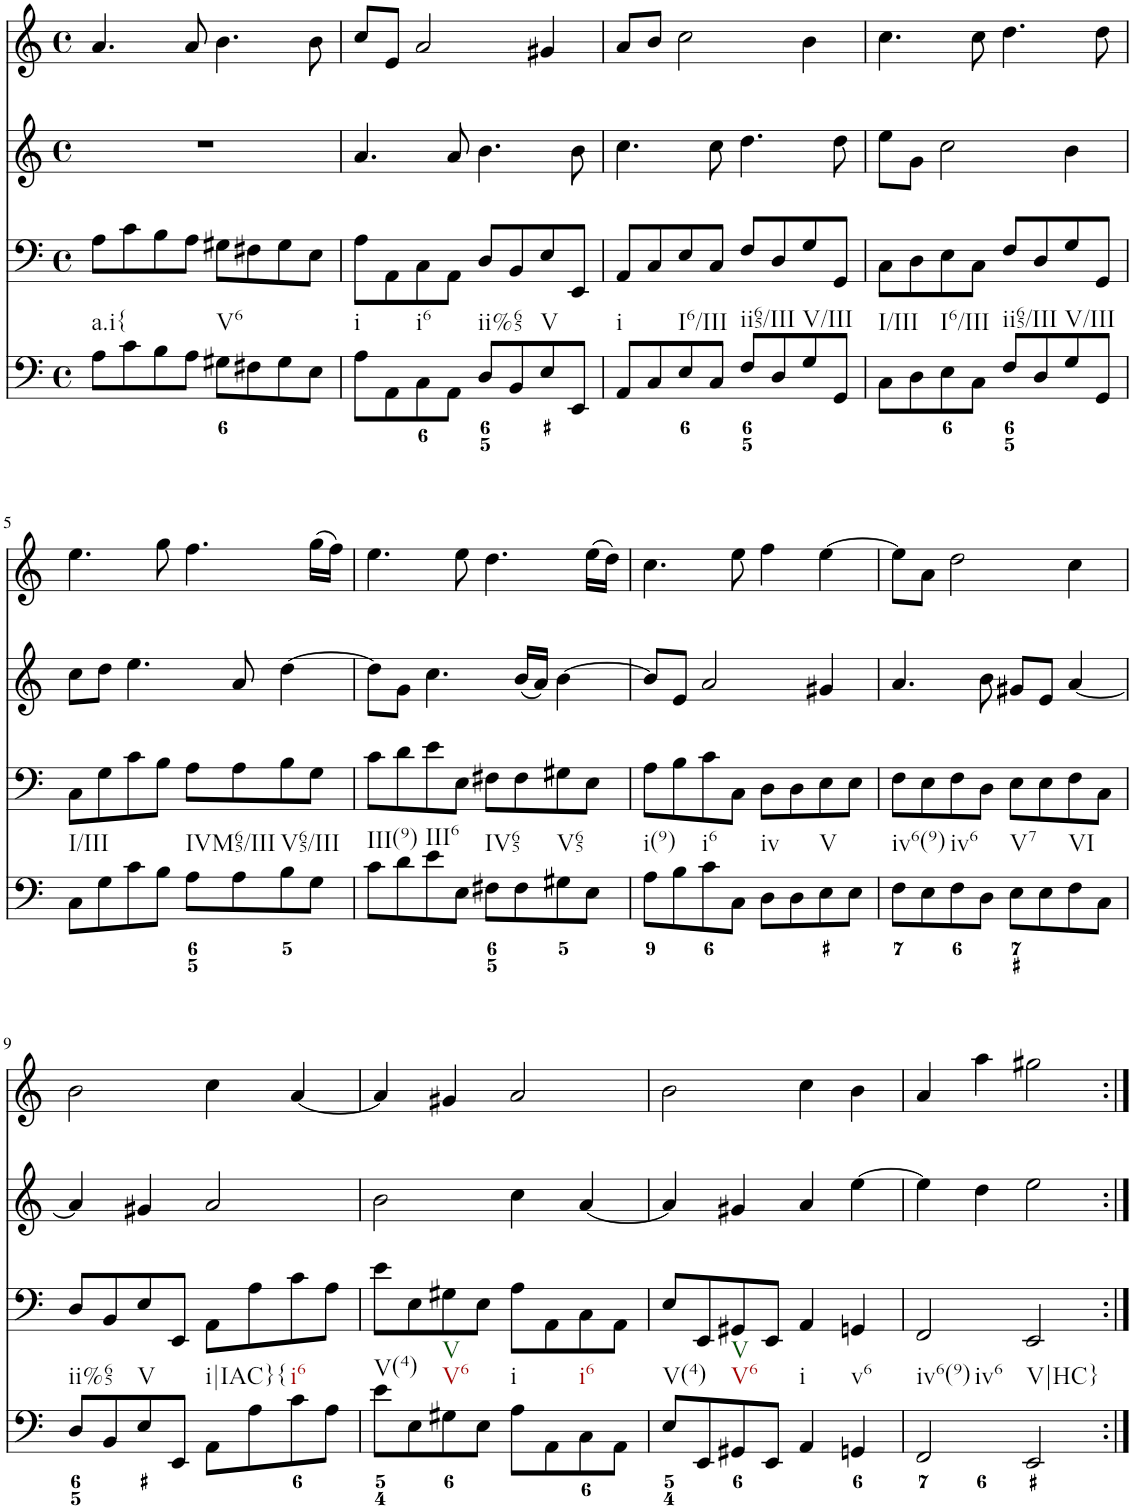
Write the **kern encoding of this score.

**kern	**kern	**kern	**kern
*part4	*part3	*part2	*part1
*staff4	*staff3	*staff2	*staff1
*I"Piano	*I"Piano	*I"Piano	*I"Piano
*I'Pno	*I'Pno	*I'Pno	*I'Pno
*clefF4	*clefF4	*clefG2	*clefG2
*k[]	*k[]	*k[]	*k[]
*M4/4	*M4/4	*M4/4	*M4/4
*met(c)	*met(c)	*met(c)	*met(c)
=1	=1	=1	=1
!LO:TX:b:t=a.i{	!	!	!
8A\L	8A\L	1r	4.a/
8c\	8c\	.	.
8B\	8B\	.	.
8A\J	8A\J	.	8a/
!LO:TX:b:t=V6	!	!	!
8G#X\L	8G#X\L	.	4.b\
8F#X\	8F#X\	.	.
8G#\	8G#\	.	.
8E\J	8E\J	.	8b\
=2	=2	=2	=2
!LO:TX:b:t=i	!	!	!
8A\L	8A\L	4.a/	8cc/L
8AA\	8AA\	.	8e/J
!LO:TX:b:t=i6	!	!	!
8C\	8C\	.	2a/
8AA\J	8AA\J	8a/	.
!LO:TX:b:t=ii%65	!	!	!
8D/L	8D/L	4.b\	.
8BB/	8BB/	.	.
!LO:TX:b:t=V	!	!	!
8E/	8E/	.	4g#X/
8EE/J	8EE/J	8b\	.
=3	=3	=3	=3
!LO:TX:b:t=i	!	!	!
8AA/L	8AA/L	4.cc\	8a/L
8C/	8C/	.	8b/J
!LO:TX:b:t=I6/III	!	!	!
8E/	8E/	.	2cc\
8C/J	8C/J	8cc\	.
!LO:TX:b:t=ii65/III	!	!	!
8F/L	8F/L	4.dd\	.
8D/	8D/	.	.
!LO:TX:b:t=V/III	!	!	!
8G/	8G/	.	4b\
8GG/J	8GG/J	8dd\	.
=4	=4	=4	=4
!LO:TX:b:t=I/III	!	!	!
8C\L	8C\L	8ee\L	4.cc\
8D\	8D\	8g\J	.
!LO:TX:b:t=I6/III	!	!	!
8E\	8E\	2cc\	.
8C\J	8C\J	.	8cc\
!LO:TX:b:t=ii65/III	!	!	!
8F/L	8F/L	.	4.dd\
8D/	8D/	.	.
!LO:TX:b:t=V/III	!	!	!
8G/	8G/	4b\	.
8GG/J	8GG/J	.	8dd\
!!LO:LB:g=z
=5	=5	=5	=5
!LO:TX:b:t=I/III	!	!	!
8C\L	8C\L	8cc\L	4.ee\
8G\	8G\	8dd\J	.
8c\	8c\	4.ee\	.
8B\J	8B\J	.	8gg\
!LO:TX:b:t=IVM65/III	!	!	!
8A\L	8A\L	.	4.ff\
8A\	8A\	8a/	.
!LO:TX:b:t=V65/III	!	!	!
8B\	8B\	[4dd\	.
8G\J	8G\J	.	(16gg\LL
.	.	.	16ff\JJ)
=6	=6	=6	=6
!LO:TX:b:t=III(9)	!	!	!
8c\L	8c\L	8dd\L]	4.ee\
8d\	8d\	8g\J	.
!LO:TX:b:t=III6	!	!	!
8e\	8e\	4.cc\	.
8E\J	8E\J	.	8ee\
!LO:TX:b:t=IV65	!	!	!
8F#X\L	8F#X\L	.	4.dd\
8F#\	8F#\	(16b/LL	.
.	.	16a/JJ)	.
!LO:TX:b:t=V65	!	!	!
8G#X\	8G#X\	[4b\	.
8E\J	8E\J	.	(16ee\LL
.	.	.	16dd\JJ)
=7	=7	=7	=7
!LO:TX:b:t=i(9)	!	!	!
8A\L	8A\L	8b/L]	4.cc\
8B\	8B\	8e/J	.
!LO:TX:b:t=i6	!	!	!
8c\	8c\	2a/	.
8C\J	8C\J	.	8ee\
!LO:TX:b:t=iv	!	!	!
8D\L	8D\L	.	4ff\
8D\	8D\	.	.
!LO:TX:b:t=V	!	!	!
8E\	8E\	4g#X/	[4ee\
8E\J	8E\J	.	.
=8	=8	=8	=8
!LO:TX:b:t=iv6(9)	!	!	!
8F\L	8F\L	4.a/	8ee\L]
8E\	8E\	.	8a\J
!LO:TX:b:t=iv6	!	!	!
8F\	8F\	.	2dd\
8D\J	8D\J	8b\	.
!LO:TX:b:t=V7	!	!	!
8E\L	8E\L	8g#X/L	.
8E\	8E\	8e/J	.
!LO:TX:b:t=VI	!	!	!
8F\	8F\	[4a/	4cc\
8C\J	8C\J	.	.
!!LO:LB:g=z
=9	=9	=9	=9
!LO:TX:b:t=ii%65	!	!	!
8D/L	8D/L	4a/]	2b\
8BB/	8BB/	.	.
!LO:TX:b:t=V	!	!	!
8E/	8E/	4g#X/	.
8EE/J	8EE/J	.	.
!LO:TX:b:t=i|IAC}{	!	!	!
8AA\L	8AA\L	2a/	4cc\
8A\	8A\	.	.
!LO:TX:b:t=i6	!	!	!
8c\	8c\	.	[4a/
8A\J	8A\J	.	.
=10	=10	=10	=10
!LO:TX:b:t=V(4)	!	!	!
8e\L	8e\L	2b\	4a/]
8E\	8E\	.	.
!LO:TX:b:t=V6	!	!	!
!LO:TX:b:t=V	!	!	!
8G#X\	8G#X\	.	4g#X/
8E\J	8E\J	.	.
!LO:TX:b:t=i	!	!	!
8A\L	8A\L	4cc\	2a/
8AA\	8AA\	.	.
!LO:TX:b:t=i6	!	!	!
8C\	8C\	[4a/	.
8AA\J	8AA\J	.	.
=11	=11	=11	=11
!LO:TX:b:t=V(4)	!	!	!
8E/L	8E/L	4a/]	2b\
8EE/	8EE/	.	.
!LO:TX:b:t=V6	!	!	!
!LO:TX:b:t=V	!	!	!
8GG#X/	8GG#X/	4g#X/	.
8EE/J	8EE/J	.	.
!LO:TX:b:t=i	!	!	!
4AA/	4AA/	4a/	4cc\
!LO:TX:b:t=v6	!	!	!
4GGn/	4GGn/	[4ee\	4b\
=12	=12	=12	=12
!LO:TX:b:t=iv6(9)	!	!	!
!LO:TX:b:t=iv6	!	!	!
2FF/	2FF/	4ee\]	4a/
.	.	4dd\	4aa\
!LO:TX:b:t=V|HC}	!	!	!
2EE/	2EE/	2ee\	2gg#X\
=:|!	=:|!	=:|!	=:|!
*-	*-	*-	*-
